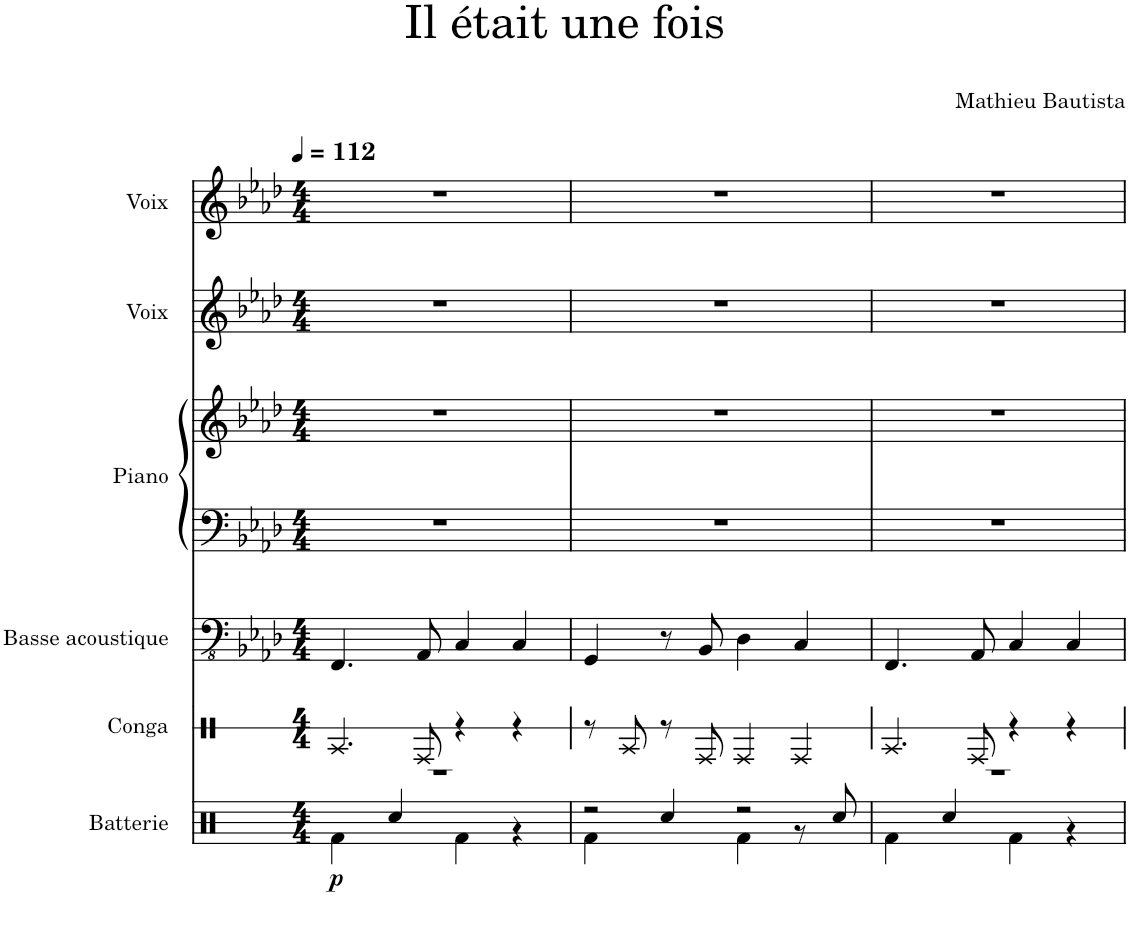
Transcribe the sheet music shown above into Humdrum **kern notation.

**kern	**dynam	**kern	**kern	**kern	**kern	**kern	**kern
*part6	*part6	*part5	*part4	*part3	*part3	*part2	*part1
*staff7	*staff7	*staff6	*staff5	*staff4	*staff3	*staff2	*staff1
*I"Batterie	*	*I"Conga	*I"Basse acoustique	*I"Piano	*	*I"Voix	*I"Voix
*I'Batt.	*	*I'Conga	*I'Bass	*I'Pia.	*	*I'Vx.	*I'Vx.
*	*	*stria1	*	*	*	*	*
*clefX	*	*clefX	*clefFv4	*clefF4	*clefG2	*clefG2	*clefG2
*k[]	*	*k[]	*k[b-e-a-d-]	*k[b-e-a-d-]	*k[b-e-a-d-]	*k[b-e-a-d-]	*k[b-e-a-d-]
*M4/4	*	*M4/4	*M4/4	*M4/4	*M4/4	*M4/4	*M4/4
*MM112	*	*MM112	*MM112	*MM112	*MM112	*MM112	*MM112
=1	=1	=1	=1	=1	=1	=1	=1
*^	*	*	*	*	*	*	*
!	!	!LO:DY:b	!	!	!	!	!	!
1r	4Rf\	p	4.RA/	4.FFF/	1r	1r	1r	1r
.	4Rcc/	.	.	.	.	.	.	.
.	.	.	8RF/	8AAA-/	.	.	.	.
.	4Rf\	.	4r	4CC/	.	.	.	.
.	4r	.	4r	4CC/	.	.	.	.
=2	=2	=2	=2	=2	=2	=2	=2	=2
2r	4Rf\	.	8r	4GGG/	1r	1r	1r	1r
.	.	.	8RA/	.	.	.	.	.
.	4Rcc/	.	8r	8r	.	.	.	.
.	.	.	8RF/	8BBB-/	.	.	.	.
2r	4Rf\	.	4RF/	4DD-\	.	.	.	.
.	8r	.	4RF/	4CC/	.	.	.	.
.	8Rcc/	.	.	.	.	.	.	.
=3	=3	=3	=3	=3	=3	=3	=3	=3
1r	4Rf\	.	4.RA/	4.FFF/	1r	1r	1r	1r
.	4Rcc/	.	.	.	.	.	.	.
.	.	.	8RF/	8AAA-/	.	.	.	.
.	4Rf\	.	4r	4CC/	.	.	.	.
.	4r	.	4r	4CC/	.	.	.	.
*v	*v	*	*	*	*	*	*	*
=	=	=	=	=	=	=	=
*-	*-	*-	*-	*-	*-	*-	*-
